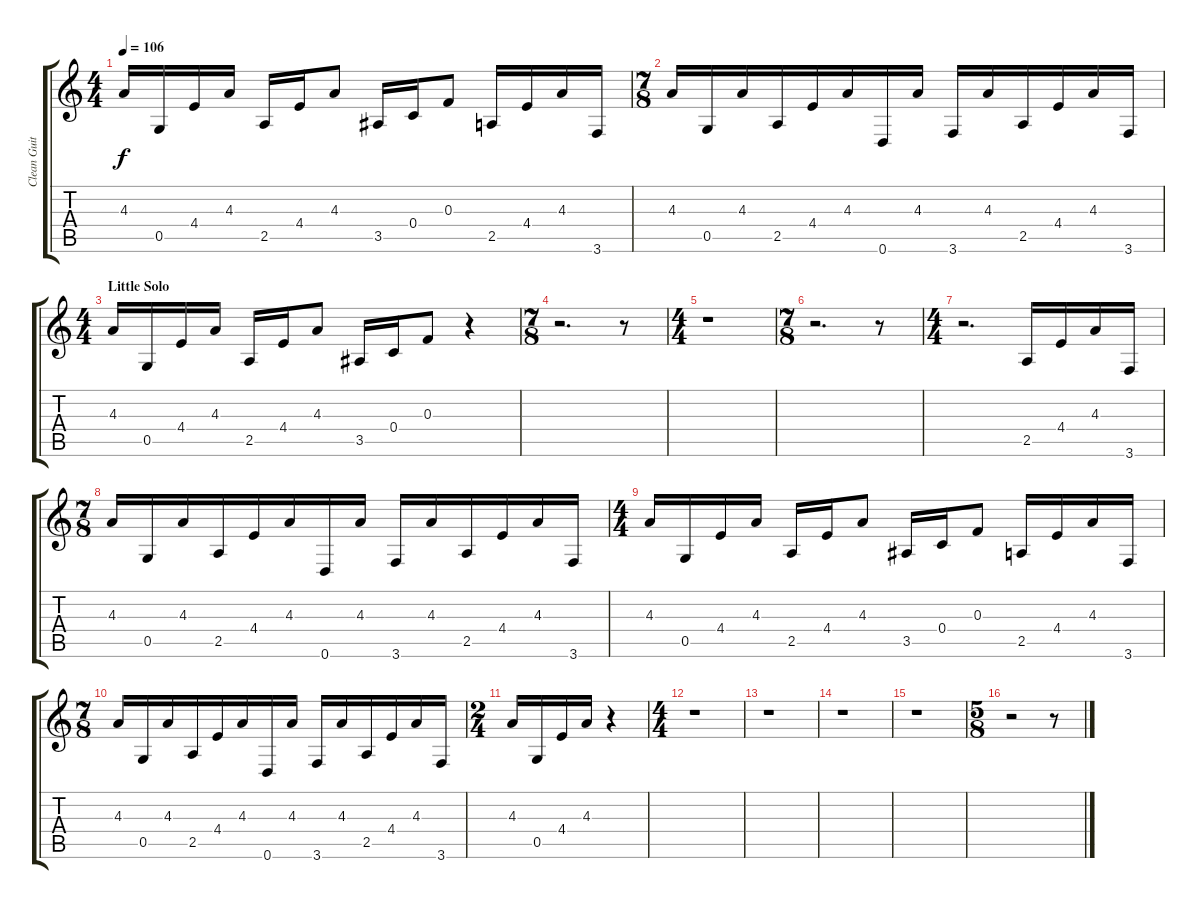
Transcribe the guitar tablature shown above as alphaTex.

\track ("Clean Guitar Left" "Clean Guit") {instrument electricguitarclean}
\staff {score tabs}
\tuning (D4 A3 F3 C3 G2 D2) {hide}
\ts (4 4)
\tempo 106
\clef g2
\ks c
4.3.16{dy f} 0.5.16 4.4.16 4.3.16 2.5.16 4.4.16 4.3.8 3.5.16 0.4.16 0.3.8 2.5.16 4.4.16 4.3.16 3.6.16 |
\ts (7 8)
4.3.16 0.5.16 4.3.16 2.5.16 4.4.16 4.3.16 0.6.16 4.3.16 3.6.16 4.3.16 2.5.16 4.4.16 4.3.16 3.6.16 |
\ts (4 4)
\section ("" "Little Solo")
4.3.16 0.5.16 4.4.16 4.3.16 2.5.16 4.4.16 4.3.8 3.5.16 0.4.16 0.3.8 r.4 |
\ts (7 8)
r.2{d} r.8 |
\ts (4 4)
r.1 |
\ts (7 8)
r.2{d} r.8 |
\ts (4 4)
r.2{d} 2.5.16 4.4.16 4.3.16 3.6.16 |
\ts (7 8)
4.3.16 0.5.16 4.3.16 2.5.16 4.4.16 4.3.16 0.6.16 4.3.16 3.6.16 4.3.16 2.5.16 4.4.16 4.3.16 3.6.16 |
\ts (4 4)
4.3.16 0.5.16 4.4.16 4.3.16 2.5.16 4.4.16 4.3.8 3.5.16 0.4.16 0.3.8 2.5.16 4.4.16 4.3.16 3.6.16 |
\ts (7 8)
4.3.16 0.5.16 4.3.16 2.5.16 4.4.16 4.3.16 0.6.16 4.3.16 3.6.16 4.3.16 2.5.16 4.4.16 4.3.16 3.6.16 |
\ts (2 4)
4.3.16 0.5.16 4.4.16 4.3.16 r.4 |
\ts (4 4)
r.1 |
r.1 |
r.1 |
r.1 |
\ts (5 8)
r.2 r.8
